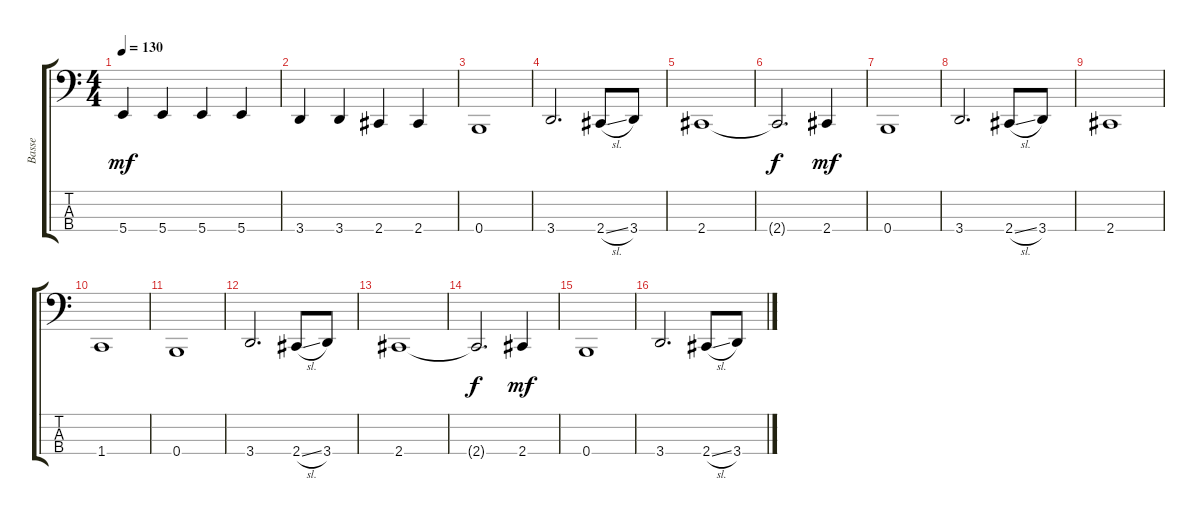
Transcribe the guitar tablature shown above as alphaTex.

\track ("Basse" "Basse") {instrument electricbasspick}
\staff {score tabs}
\tuning (D2 A1 E1 B0) {hide}
\ts (4 4)
\tempo 130
\clef f4
\ks c
5.4.4{dy mf} 5.4.4 5.4.4 5.4.4 |
3.4.4 3.4.4 2.4.4 2.4.4 |
0.4.1 |
3.4.2{d} 2.4{sl}.8 3.4.8 |
2.4.1 |
2.4{t}.2{d dy f} 2.4.4{dy mf} |
0.4.1 |
3.4.2{d} 2.4{sl}.8 3.4.8 |
2.4.1 |
1.4.1 |
0.4.1 |
3.4.2{d} 2.4{sl}.8 3.4.8 |
2.4.1 |
2.4{t}.2{d dy f} 2.4.4{dy mf} |
0.4.1 |
3.4.2{d} 2.4{sl}.8 3.4.8
